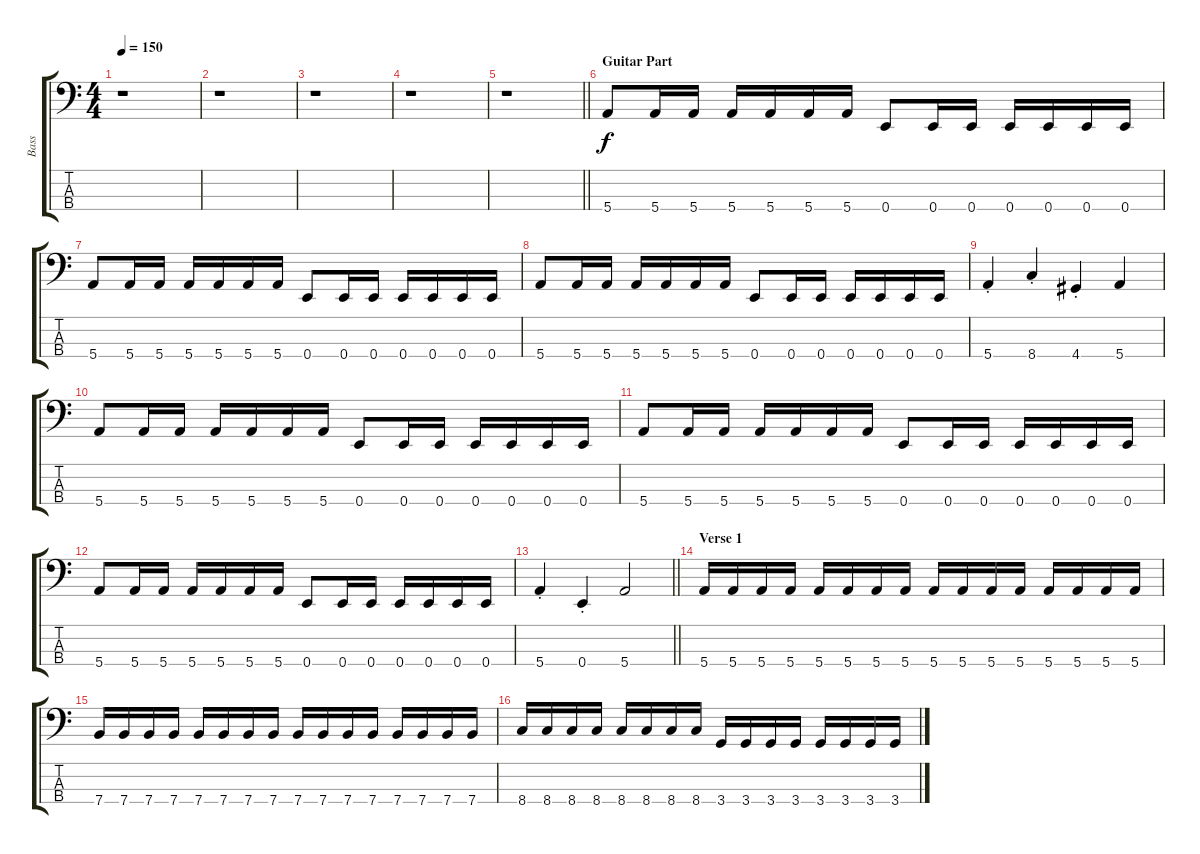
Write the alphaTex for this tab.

\track ("Bass" "Bass") {instrument electricbassfinger}
\staff {score tabs}
\tuning (G2 D2 A1 E1) {hide}
\ts (4 4)
\tempo 150
\clef f4
\ks c
r.1{dy f} |
r.1 |
r.1 |
r.1 |
\barLineRight lightlight
r.1 |
\section ("" "Guitar Part")
5.4.8 5.4.16 5.4.16 5.4.16 5.4.16 5.4.16 5.4.16 0.4.8 0.4.16 0.4.16 0.4.16 0.4.16 0.4.16 0.4.16 |
5.4.8 5.4.16 5.4.16 5.4.16 5.4.16 5.4.16 5.4.16 0.4.8 0.4.16 0.4.16 0.4.16 0.4.16 0.4.16 0.4.16 |
5.4.8 5.4.16 5.4.16 5.4.16 5.4.16 5.4.16 5.4.16 0.4.8 0.4.16 0.4.16 0.4.16 0.4.16 0.4.16 0.4.16 |
5.4{st}.4 8.4{st}.4 4.4{st}.4 5.4.4 |
5.4.8 5.4.16 5.4.16 5.4.16 5.4.16 5.4.16 5.4.16 0.4.8 0.4.16 0.4.16 0.4.16 0.4.16 0.4.16 0.4.16 |
5.4.8 5.4.16 5.4.16 5.4.16 5.4.16 5.4.16 5.4.16 0.4.8 0.4.16 0.4.16 0.4.16 0.4.16 0.4.16 0.4.16 |
5.4.8 5.4.16 5.4.16 5.4.16 5.4.16 5.4.16 5.4.16 0.4.8 0.4.16 0.4.16 0.4.16 0.4.16 0.4.16 0.4.16 |
\barLineRight lightlight
5.4{st}.4 0.4{st}.4 5.4.2 |
\section ("" "Verse 1")
5.4.16 5.4.16 5.4.16 5.4.16 5.4.16 5.4.16 5.4.16 5.4.16 5.4.16 5.4.16 5.4.16 5.4.16 5.4.16 5.4.16 5.4.16 5.4.16 |
7.4.16 7.4.16 7.4.16 7.4.16 7.4.16 7.4.16 7.4.16 7.4.16 7.4.16 7.4.16 7.4.16 7.4.16 7.4.16 7.4.16 7.4.16 7.4.16 |
8.4.16 8.4.16 8.4.16 8.4.16 8.4.16 8.4.16 8.4.16 8.4.16 3.4.16 3.4.16 3.4.16 3.4.16 3.4.16 3.4.16 3.4.16 3.4.16
